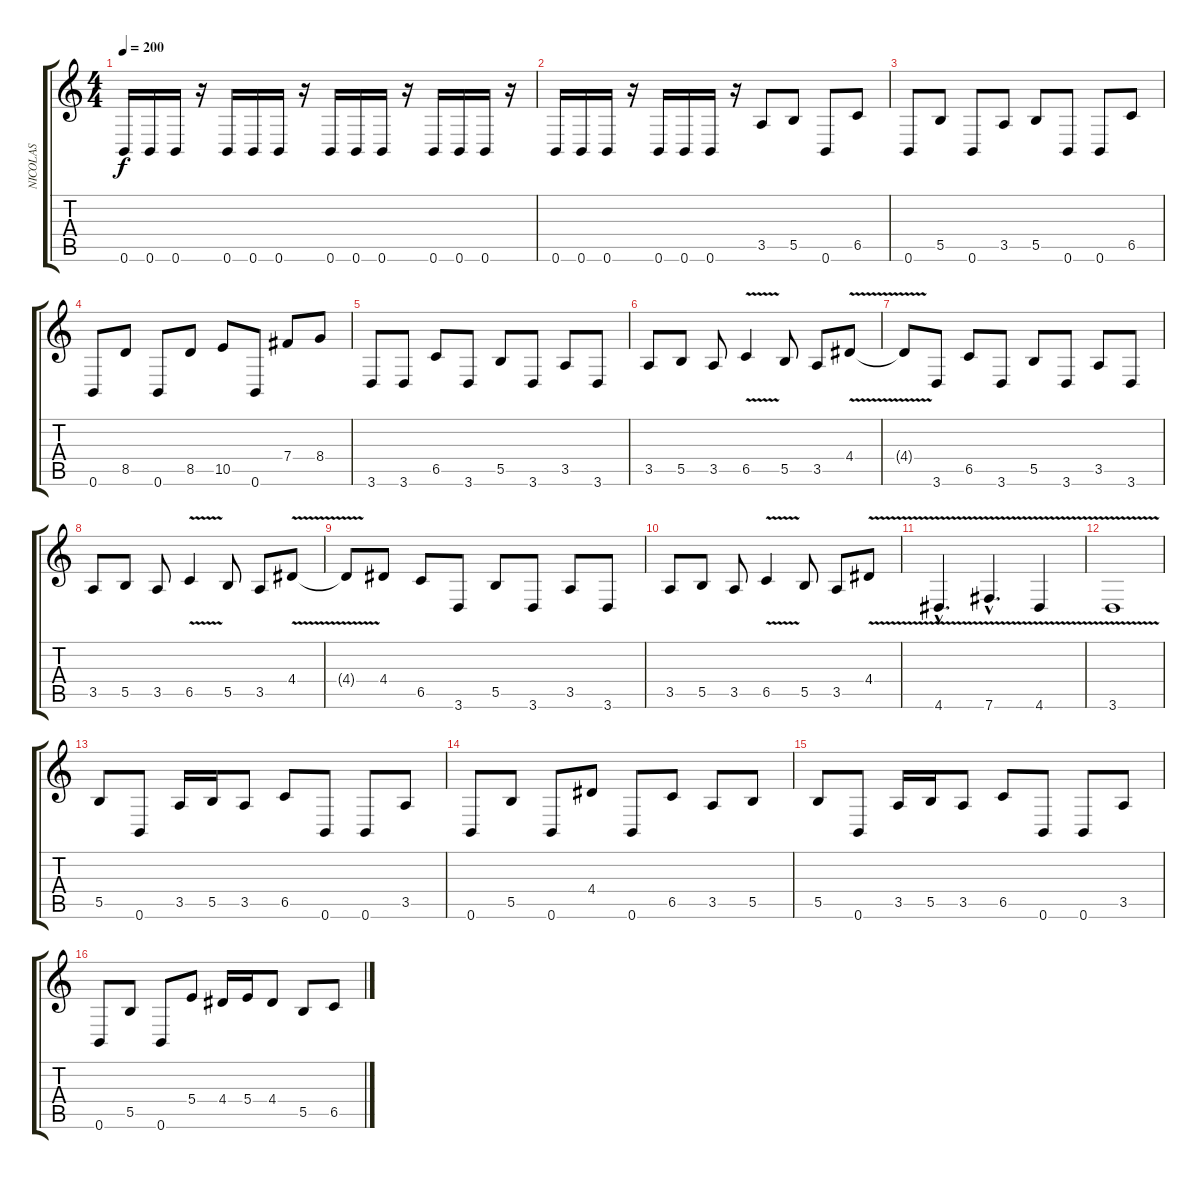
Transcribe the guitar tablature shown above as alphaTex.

\track ("NICOLAS" "NICOLAS") {instrument overdrivenguitar}
\staff {score tabs}
\tuning (Db4 Ab3 E3 B2 Gb2 B1) {hide}
\ts (4 4)
\tempo 200
\clef g2
\ks c
0.6.16{dy f} 0.6.16 0.6.16 r.16 0.6.16 0.6.16 0.6.16 r.16 0.6.16 0.6.16 0.6.16 r.16 0.6.16 0.6.16 0.6.16 r.16 |
0.6.16 0.6.16 0.6.16 r.16 0.6.16 0.6.16 0.6.16 r.16 3.5.8 5.5.8 0.6.8 6.5.8 |
0.6.8 5.5.8 0.6.8 3.5.8 5.5.8 0.6.8 0.6.8 6.5.8 |
0.6.8 8.5.8 0.6.8 8.5.8 10.5.8 0.6.8 7.4.8 8.4.8 |
3.6.8 3.6.8 6.5.8 3.6.8 5.5.8 3.6.8 3.5.8 3.6.8 |
3.5.8 5.5.8 3.5.8 6.5{v}.4 5.5.8 3.5.8 4.4{v}.8 |
4.4{t}.8 3.6.8 6.5.8 3.6.8 5.5.8 3.6.8 3.5.8 3.6.8 |
3.5.8 5.5.8 3.5.8 6.5{v}.4 5.5.8 3.5.8 4.4{v}.8 |
4.4{t}.8 4.4.8 6.5.8 3.6.8 5.5.8 3.6.8 3.5.8 3.6.8 |
3.5.8 5.5.8 3.5.8 6.5{v}.4 5.5.8 3.5.8 4.4{v}.8 |
4.6{v hac}.4{d} 7.6{v hac}.4{d} 4.6{v}.4 |
3.6{v}.1 |
5.5.8 0.6.8 3.5.16 5.5.16 3.5.8 6.5.8 0.6.8 0.6.8 3.5.8 |
0.6.8 5.5.8 0.6.8 4.4.8 0.6.8 6.5.8 3.5.8 5.5.8 |
5.5.8 0.6.8 3.5.16 5.5.16 3.5.8 6.5.8 0.6.8 0.6.8 3.5.8 |
0.6.8 5.5.8 0.6.8 5.4.8 4.4.16 5.4.16 4.4.8 5.5.8 6.5.8
